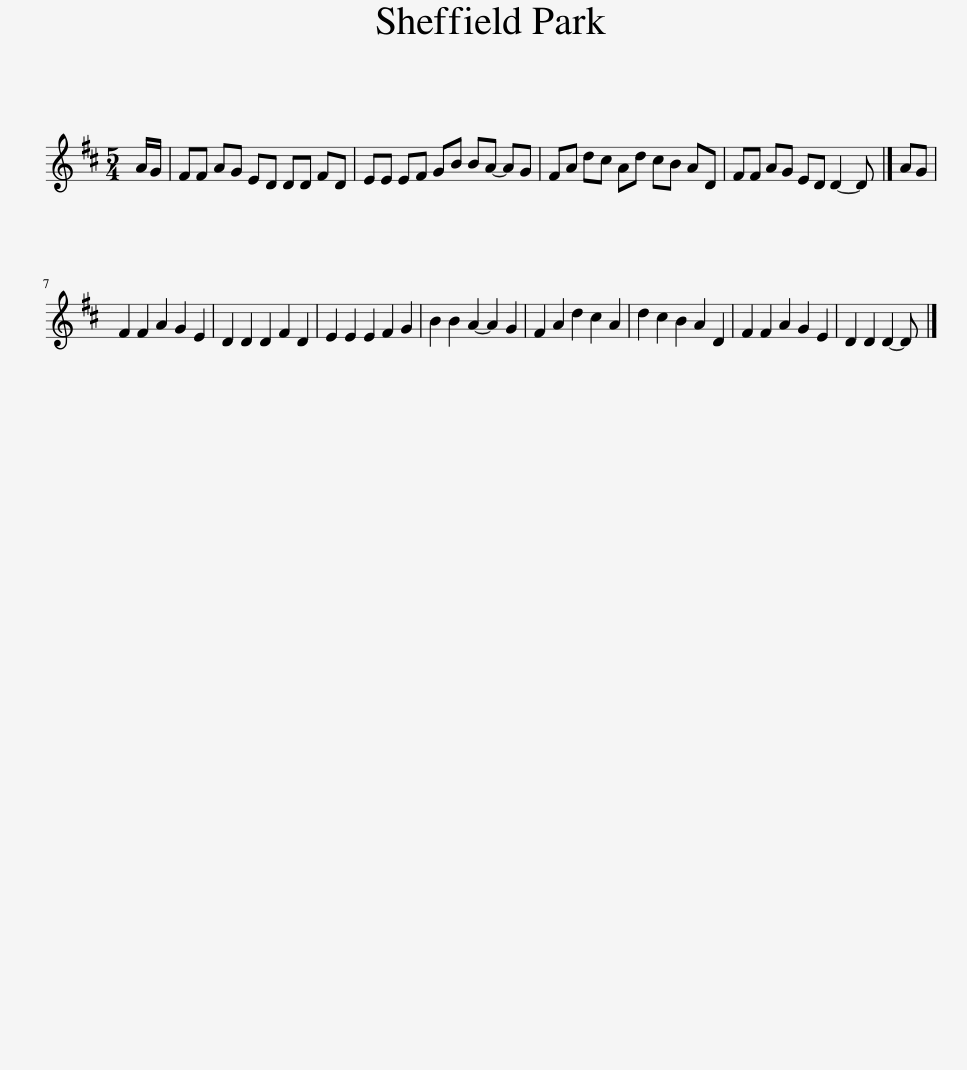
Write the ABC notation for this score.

X:1
L:1/8
M:5/4
I:linebreak $
K:D
V:1 treble
V:1
 A/G/ | FF AG ED DD FD | EE EF GB BA- AG | FA dc Ad cB AD | FF AG ED D2- D |] %5
 AG |$ F2 F2 A2 G2 E2 | D2 D2 D2 F2 D2 | E2 E2 E2 F2 G2 | B2 B2 A2- A2 G2 | %10
 F2 A2 d2 c2 A2 | d2 c2 B2 A2 D2 | F2 F2 A2 G2 E2 | D2 D2 D2- D |] %14
